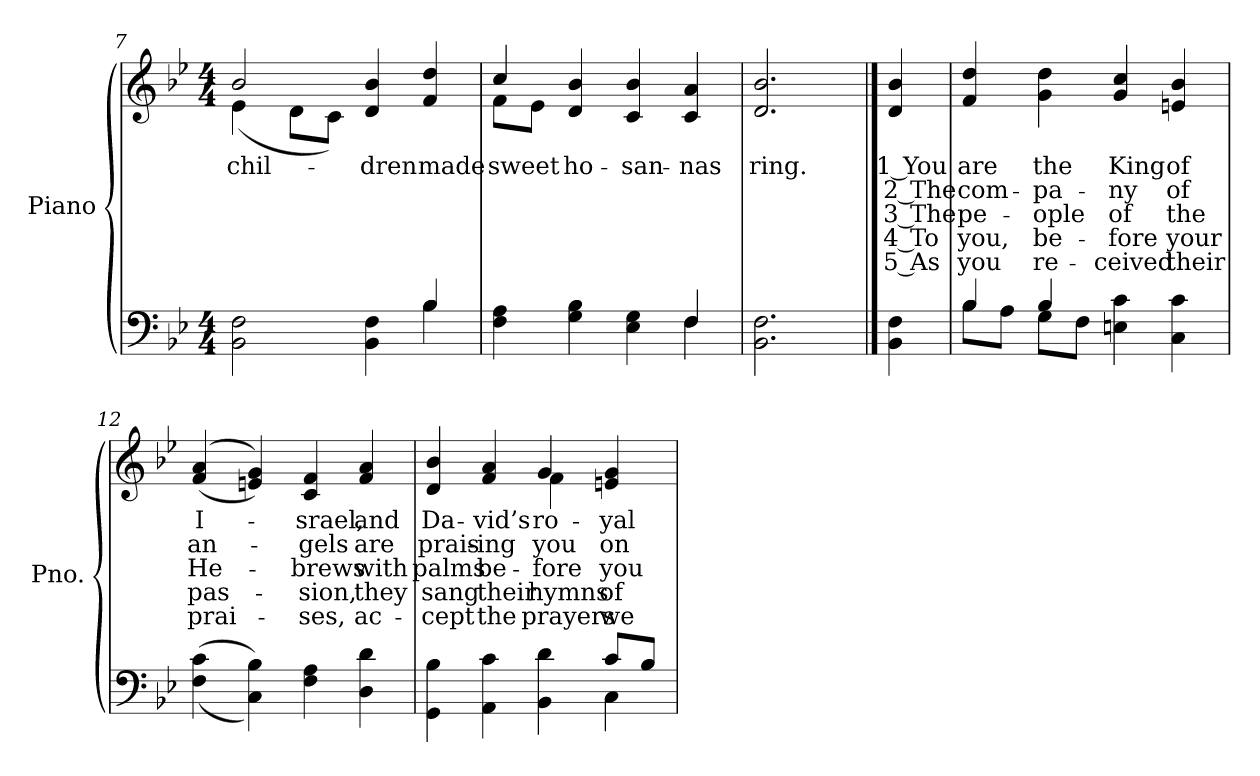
**kern	**kern	**text	**text	**text	**text	**text
*part2	*part1	*part1	*part1	*part1	*part1	*part1
*staff2	*staff1	*staff1	*staff1	*staff1	*staff1	*staff1
*I"Piano	*I"Piano	*	*	*	*	*
*I'Pno.	*I'Pno.	*	*	*	*	*
*clefF4	*clefG2	*	*	*	*	*
*k[b-e-]	*k[b-e-]	*	*	*	*	*
*B-:	*B-:	*	*	*	*	*
*M4/4	*M4/4	*	*	*	*	*
=7	=7	=7	=7	=7	=7	=7
*^	*	*	*	*	*	*
!	!	!	!LO:LY:b:color=#000000	!	!	!	!
*	*	*^	*	*	*	*	*
2BB-i\ 2Fi	2.ryy	2b-i/	(4e-i\	chil-	.	.	.	.
.	.	.	8di\L	.	.	.	.	.
.	.	.	8ci\J)	.	.	.	.	.
!	!	!	!	!LO:LY:b:color=#000000	!	!	!	!
4BB-i\ 4Fi	.	4di/ 4b-i	2ryy	-dren	.	.	.	.
!	!	!	!	!LO:LY:b:color=#000000	!	!	!	!
4B-i/	4B-i\	4fi/ 4ddi	.	made	.	.	.	.
=8	=8	=8	=8	=8	=8	=8	=8	=8
!	!	!	!	!LO:LY:b:color=#000000	!	!	!	!
4Fi\ 4Ai	2.ryy	4cci/	8fi\L	sweet	.	.	.	.
.	.	.	8e-i\J	.	.	.	.	.
!	!	!	!	!LO:LY:b:color=#000000	!	!	!	!
4Gi\ 4B-i	.	4di/ 4b-i	2.ryy	ho-	.	.	.	.
!	!	!	!	!LO:LY:b:color=#000000	!	!	!	!
4E-i\ 4Gi	.	4ci/ 4b-i	.	-san-	.	.	.	.
!	!	!	!	!LO:LY:b:color=#000000	!	!	!	!
4Fi/	4Fi\	4ci/ 4ai	.	-nas	.	.	.	.
*v	*v	*	*	*	*	*	*	*
*	*v	*v	*	*	*	*	*
=9	=9	=9	=9	=9	=9	=9
*^	*	*	*	*	*	*
!	!	!	!LO:LY:b:color=#000000	!	!	!	!
*v	*v	*	*	*	*	*	*
2.BB-i\ 2.Fi	2.di/ 2.b-i	ring.	.	.	.	.
!!LO:LB:g=z
==10	==10	==10	==10	==10	==10	==10
!	!	!LO:LY:b:color=#000000	!LO:LY:b:color=#000000	!LO:LY:b:color=#000000	!LO:LY:b:color=#000000	!LO:LY:b:color=#000000
4BB-i\ 4Fi	4di/ 4b-i	1 You	2 The	3 The	4 To	5 As
=11	=11	=11	=11	=11	=11	=11
*^	*	*	*	*	*	*
!	!	!	!LO:LY:b:color=#000000	!LO:LY:b:color=#000000	!LO:LY:b:color=#000000	!LO:LY:b:color=#000000	!LO:LY:b:color=#000000
4B-i/	8B-i\L	4fi/ 4ddi	are	com-	pe-	-you,	you
.	8Ai\J	.	.	.	.	.	.
!	!	!	!LO:LY:b:color=#000000	!LO:LY:b:color=#000000	!LO:LY:b:color=#000000	!LO:LY:b:color=#000000	!LO:LY:b:color=#000000
4B-i/	8Gi\L	4gi\ 4ddi	the	-pa-	ople	be-	-re-
.	8Fi\J	.	.	.	.	.	.
!	!	!	!LO:LY:b:color=#000000	!LO:LY:b:color=#000000	!LO:LY:b:color=#000000	!LO:LY:b:color=#000000	!LO:LY:b:color=#000000
4Eni\ 4ci	2ryy	4gi/ 4cci	King	-ny	-of	fore	ceived
!	!	!	!LO:LY:b:color=#000000	!LO:LY:b:color=#000000	!LO:LY:b:color=#000000	!LO:LY:b:color=#000000	!LO:LY:b:color=#000000
4Ci\ 4ci	.	4eni/ 4b-i	of	of	the	your	their
*v	*v	*	*	*	*	*	*
=12	=12	=12	=12	=12	=12	=12
!	!	!LO:LY:b:color=#000000	!LO:LY:b:color=#000000	!LO:LY:b:color=#000000	!LO:LY:b:color=#000000	!LO:LY:b:color=#000000
((4Fi\ 4ci	((4fi/ 4ai	I-	an-	He-	-pas-	-prai-
4Ci\ 4B-i))	4eni/ 4gi))	.	.	.	.	.
!	!	!LO:LY:b:color=#000000	!LO:LY:b:color=#000000	!LO:LY:b:color=#000000	!LO:LY:b:color=#000000	!LO:LY:b:color=#000000
4Fi\ 4Ai	4ci/ 4fi	-srael,	-gels	-brews	sion,	ses,
!	!	!LO:LY:b:color=#000000	!LO:LY:b:color=#000000	!LO:LY:b:color=#000000	!LO:LY:b:color=#000000	!LO:LY:b:color=#000000
4Di\ 4di	4fi/ 4ai	and	are	with	they	ac-
=13	=13	=13	=13	=13	=13	=13
*^	*	*	*	*	*	*
!	!	!	!LO:LY:b:color=#000000	!LO:LY:b:color=#000000	!LO:LY:b:color=#000000	!LO:LY:b:color=#000000	!LO:LY:b:color=#000000
*	*	*^	*	*	*	*	*
4GGi\ 4B-i	2.ryy	4di/ 4b-i	2ryy	Da-	prais-	-palms	sang	cept
!	!	!	!	!LO:LY:b:color=#000000	!LO:LY:b:color=#000000	!LO:LY:b:color=#000000	!LO:LY:b:color=#000000	!LO:LY:b:color=#000000
4AAi\ 4ci	.	4fi/ 4ai	.	-vid’s	-ing	be-	-their	the
!	!	!	!	!LO:LY:b:color=#000000	!LO:LY:b:color=#000000	!LO:LY:b:color=#000000	!LO:LY:b:color=#000000	!LO:LY:b:color=#000000
4BB-i\ 4di	.	4gi/	4fi\	ro-	you	fore	hymns	prayers
!	!	!	!	!LO:LY:b:color=#000000	!LO:LY:b:color=#000000	!LO:LY:b:color=#000000	!LO:LY:b:color=#000000	!LO:LY:b:color=#000000
8ci/L	4Ci\	4eni/ 4gi	4ryy	-yal	on	you	of	we
8B-i/J	.	.	.	.	.	.	.	.
*v	*v	*	*	*	*	*	*	*
*	*v	*v	*	*	*	*	*
=	=	=	=	=	=	=
*-	*-	*-	*-	*-	*-	*-
